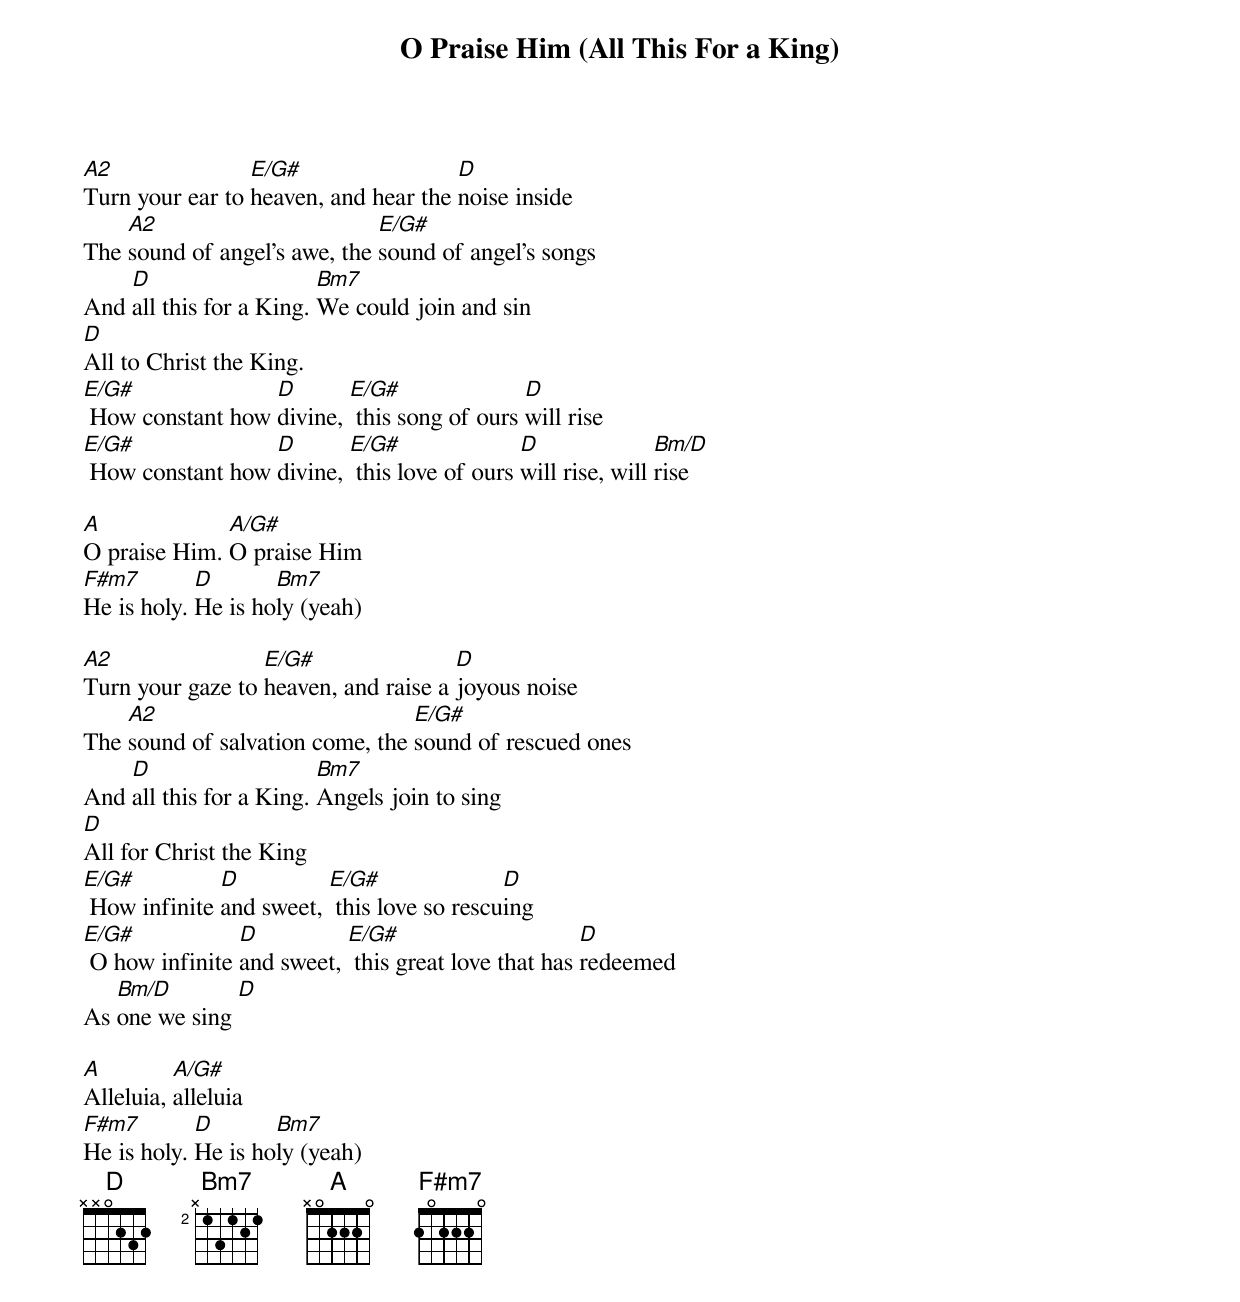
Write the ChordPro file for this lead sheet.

{title: O Praise Him (All This For a King)}
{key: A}
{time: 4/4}
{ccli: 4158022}
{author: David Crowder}
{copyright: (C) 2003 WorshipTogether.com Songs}

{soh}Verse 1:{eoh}
[A2]Turn your ear to [E/G#]heaven, and hear the [D]noise inside
The [A2]sound of angel's awe, the [E/G#]sound of angel's songs
And [D]all this for a King. [Bm7]We could join and sin
[D]All to Christ the King.
[E/G#] How constant how [D]divine, [E/G#] this song of ours [D]will rise
[E/G#] How constant how [D]divine, [E/G#] this love of ours [D]will rise, will [Bm/D]rise

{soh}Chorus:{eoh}
[A]O praise Him. [A/G#]O praise Him
[F#m7]He is holy. [D]He is ho[Bm7]ly (yeah)

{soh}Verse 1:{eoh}
[A2]Turn your gaze to [E/G#]heaven, and raise a [D]joyous noise
The [A2]sound of salvation come, the [E/G#]sound of rescued ones
And [D]all this for a King. [Bm7]Angels join to sing
[D]All for Christ the King
[E/G#] How infinite [D]and sweet, [E/G#] this love so rescu[D]ing
[E/G#] O how infinite [D]and sweet, [E/G#] this great love that has [D]redeemed
As [Bm/D]one we sing [D]

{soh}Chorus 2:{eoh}
[A]Alleluia, [A/G#]alleluia
[F#m7]He is holy. [D]He is ho[Bm7]ly (yeah)
